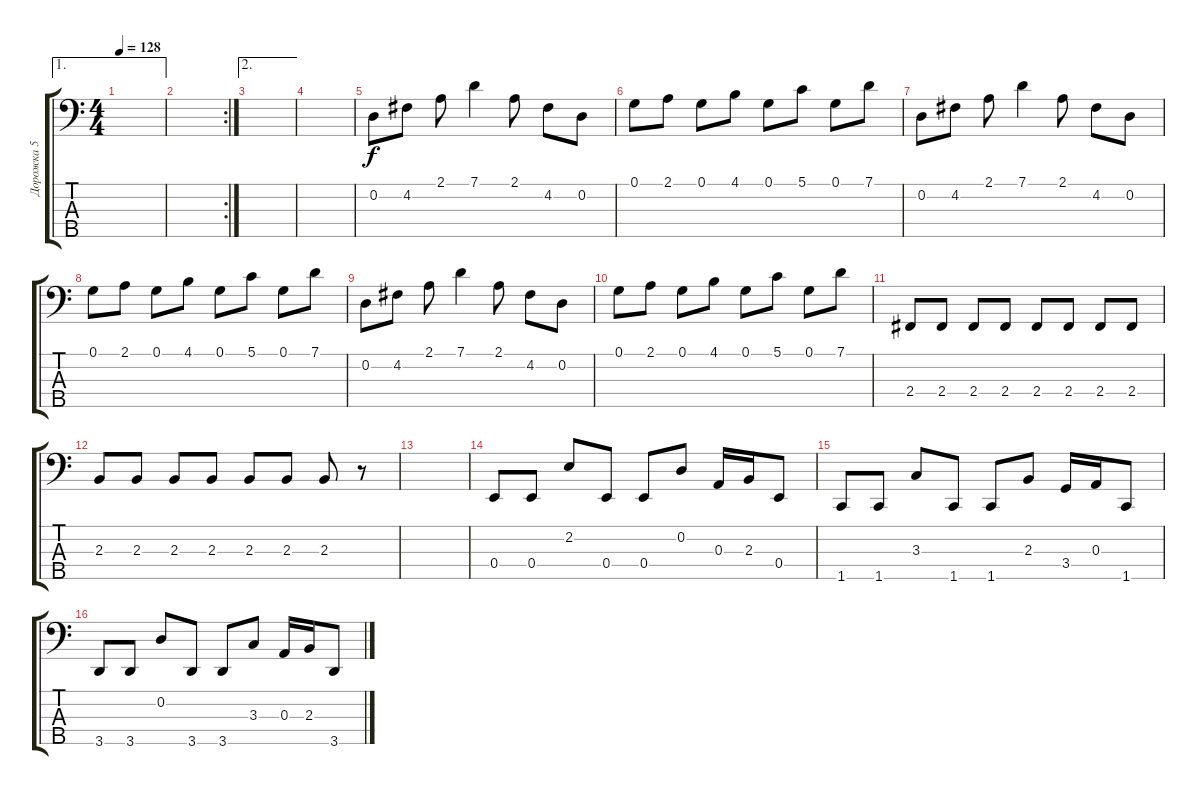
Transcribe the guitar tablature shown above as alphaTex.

\track ("Дорожка 5" "Дорожка 5") {instrument electricbassfinger}
\staff {score tabs}
\tuning (G2 D2 A1 E1 B0) {hide}
\ae 1
\ts (4 4)
\tempo 128
\clef f4
\ks c
|
\rc 2
|
\ae 2
|
|
0.2.8 4.2.8 2.1.8 7.1.4 2.1.8 4.2.8 0.2.8 |
0.1.8 2.1.8 0.1.8 4.1.8 0.1.8 5.1.8 0.1.8 7.1.8 |
0.2.8 4.2.8 2.1.8 7.1.4 2.1.8 4.2.8 0.2.8 |
0.1.8 2.1.8 0.1.8 4.1.8 0.1.8 5.1.8 0.1.8 7.1.8 |
0.2.8 4.2.8 2.1.8 7.1.4 2.1.8 4.2.8 0.2.8 |
0.1.8 2.1.8 0.1.8 4.1.8 0.1.8 5.1.8 0.1.8 7.1.8 |
2.4.8 2.4.8 2.4.8 2.4.8 2.4.8 2.4.8 2.4.8 2.4.8 |
2.3.8 2.3.8 2.3.8 2.3.8 2.3.8 2.3.8 2.3.8 r.8 |
|
0.4.8 0.4.8 2.2.8 0.4.8 0.4.8 0.2.8 0.3.16 2.3.16 0.4.8 |
1.5.8 1.5.8 3.3.8 1.5.8 1.5.8 2.3.8 3.4.16 0.3.16 1.5.8 |
3.5.8 3.5.8 0.2.8 3.5.8 3.5.8 3.3.8 0.3.16 2.3.16 3.5.8
